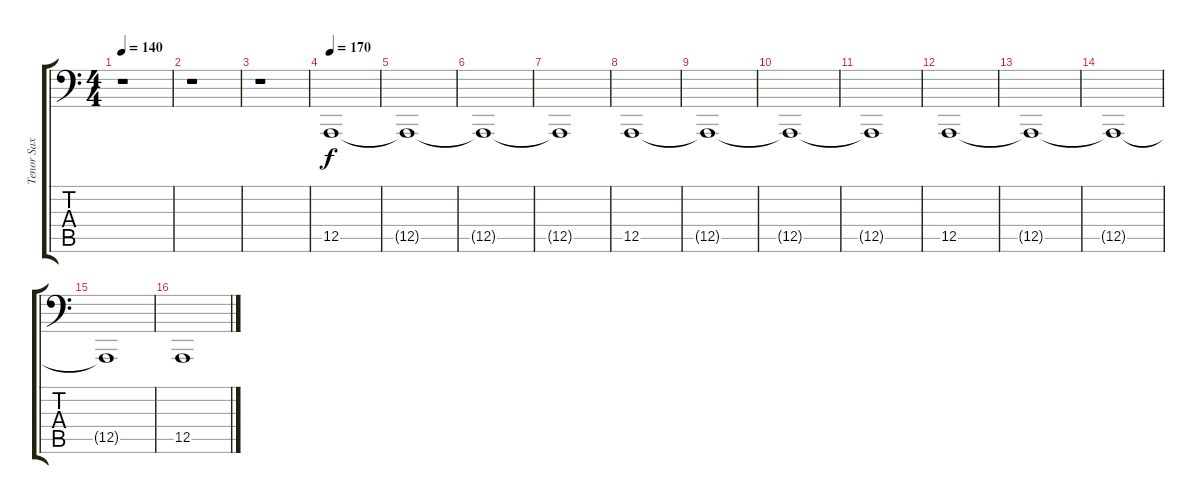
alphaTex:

\track ("Tenor Sax" "Tenor Sax") {instrument tenorsax}
\staff {score tabs}
\tuning (E2 B1 G1 D1 A0 E0) {hide}
\ts (4 4)
\tempo 140
\clef f4
\ks c
r.1{dy f} |
r.1 |
r.1 |
\tempo 170
12.5.1{volume 16} |
12.5{t}.1 |
12.5{t}.1 |
12.5{t}.1 |
12.5.1 |
12.5{t}.1 |
12.5{t}.1 |
12.5{t}.1 |
12.5.1 |
12.5{t}.1 |
12.5{t}.1 |
12.5{t}.1 |
12.5.1{volume 10}
